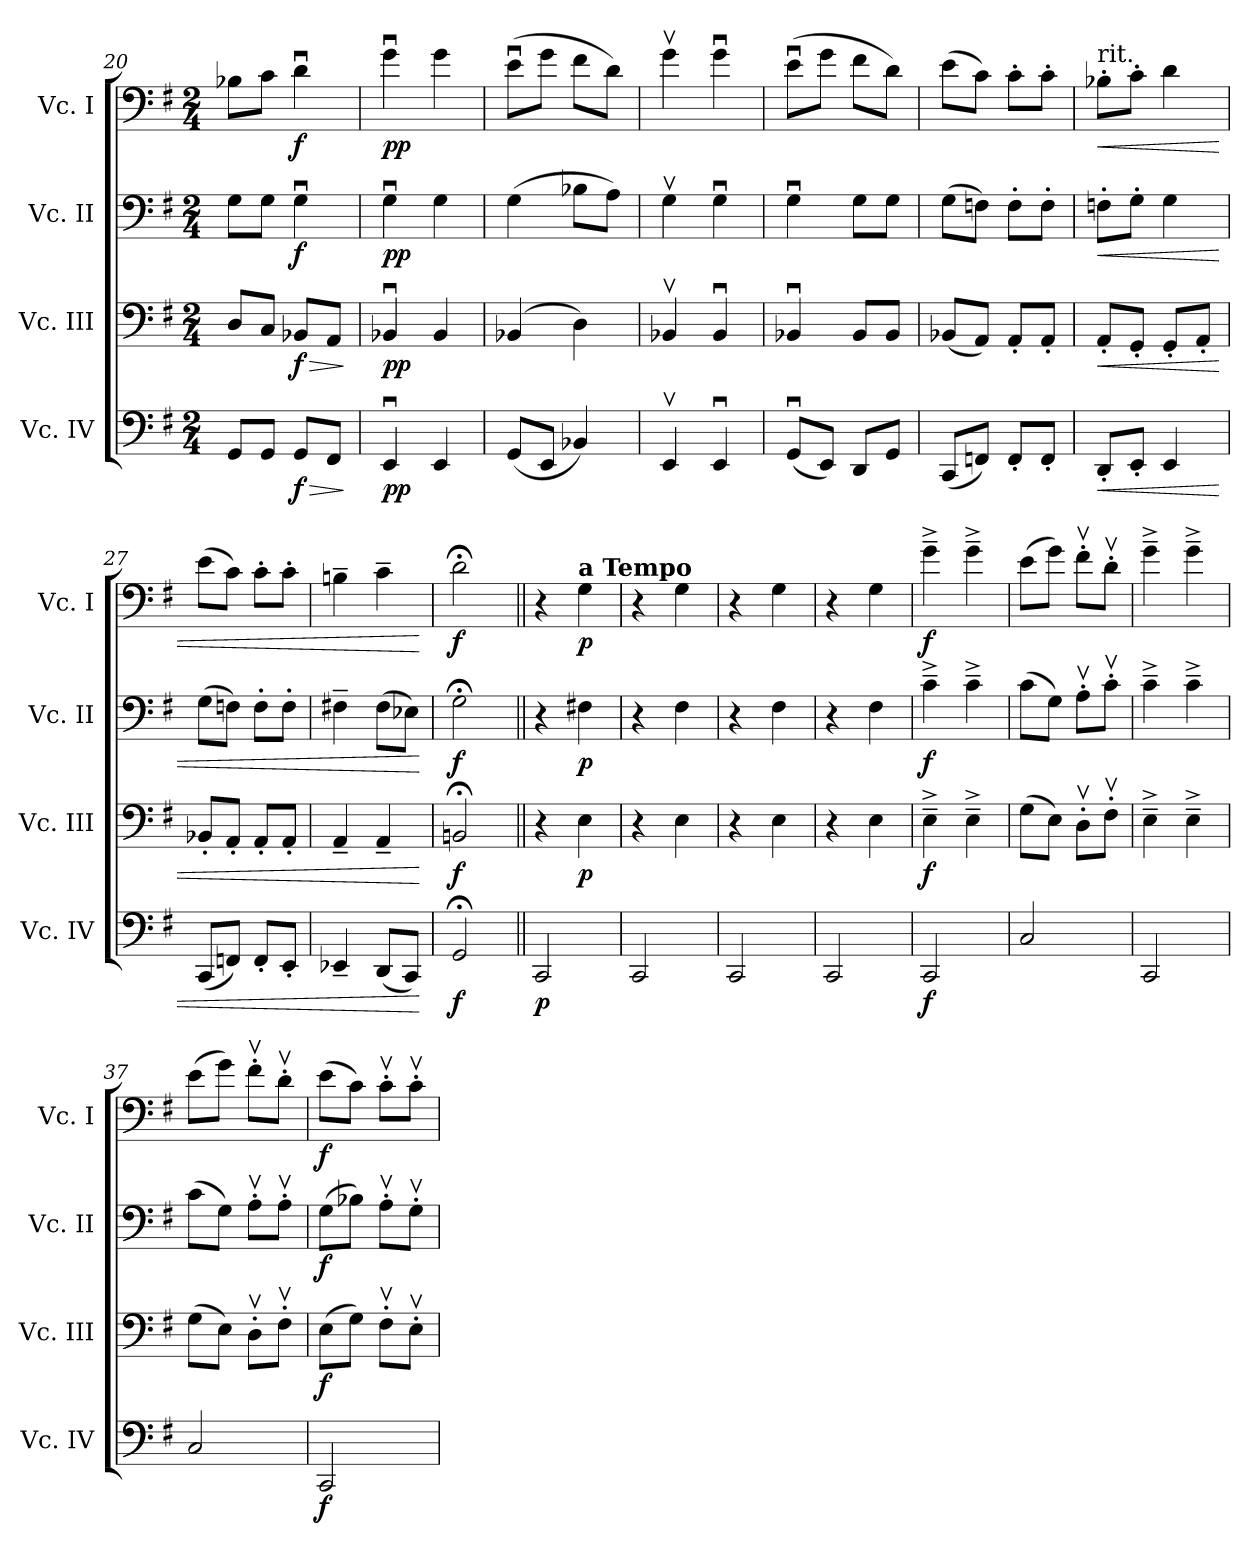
**kern	**dynam	**kern	**dynam	**kern	**dynam	**kern	**dynam
*part4	*part4	*part3	*part3	*part2	*part2	*part1	*part1
*staff4	*staff4	*staff3	*staff3	*staff2	*staff2	*staff1	*staff1
*I"Vc. IV	*	*I"Vc. III	*	*I"Vc. II	*	*I"Vc. I	*
*I'Vc. IV	*	*I'Vc. III	*	*I'Vc. II	*	*I'Vc. I	*
*clefF4	*	*clefF4	*	*clefF4	*	*clefF4	*
*k[f#]	*	*k[f#]	*	*k[f#]	*	*k[f#]	*
*M2/4	*	*M2/4	*	*M2/4	*	*M2/4	*
=20	=20	=20	=20	=20	=20	=20	=20
8GG/L	.	8D/L	.	8G\L	.	8B-X\L	.
8GG/J	.	8C/J	.	8G\J	.	8c\J	.
!	!LO:HP:b	!	!LO:HP:b	!	!	!	!
!	!LO:DY:n=1:b	!	!LO:DY:n=1:b	!	!LO:DY:b	!	!LO:DY:b
8GG/L	> f	8BB-X/L	> f	4Gu\	f	4du\	f
8FF#/J	.	8AA/J	.	.	.	.	.
.	]	.	]	.	.	.	.
=21	=21	=21	=21	=21	=21	=21	=21
!	!LO:DY:b	!	!LO:DY:b	!	!LO:DY:b	!	!LO:DY:b
4EEu/	pp	4BB-Xu/	pp	4Gu\	pp	4gu\	pp
4EE/	.	4BB-/	.	4G\	.	4g\	.
=22	=22	=22	=22	=22	=22	=22	=22
(8GG/L	.	(>4BB-X/	.	(>4G\	.	(>8eu\L	.
8EE/J	.	.	.	.	.	8g\J	.
4BB-X/)	.	4D\)	.	8B-X\L	.	8f#\L	.
.	.	.	.	8A\J)	.	8d\J)	.
=23	=23	=23	=23	=23	=23	=23	=23
4EEv/	.	4BB-Xv/	.	4Gv\	.	4gv\	.
4EEu/	.	4BB-u/	.	4Gu\	.	4gu\	.
=24	=24	=24	=24	=24	=24	=24	=24
(8GGu/L	.	4BB-Xu/	.	4Gu\	.	(>8eu\L	.
8EE/J)	.	.	.	.	.	8g\J	.
8DD/L	.	8BB-/L	.	8G\L	.	8f#\L	.
8GG/J	.	8BB-/J	.	8G\J	.	8d\J)	.
!!LO:LB:g=z
=25	=25	=25	=25	=25	=25	=25	=25
(8CC/L	.	(8BB-X/L	.	(>8G\L	.	(>8e\L	.
8FFn/J)	.	8AA/J)	.	8Fn\J)	.	8c\J)	.
8FF'/L	.	8AA'/L	.	8F'\L	.	8c'\L	.
8FF'/J	.	8AA'/J	.	8F'\J	.	8c'\J	.
=26	=26	=26	=26	=26	=26	=26	=26
!	!	!	!	!	!	!LO:TX:a:t=rit.	!
!	!LO:HP:b	!	!LO:HP:b	!	!LO:HP:b	!	!LO:HP:b
8DD'/L	<	8AA'/L	<	8Fn'\L	<	8B-X'\L	<
8EE'/J	.	8GG'/J	.	8G'\J	.	8c'\J	.
4EE/	.	8GG'/L	.	4G\	.	4d\	.
.	.	8AA'/J	.	.	.	.	.
=27	=27	=27	=27	=27	=27	=27	=27
(8CC/L	.	8BB-X'/L	.	(>8G\L	.	(>8e\L	.
8FFn/J)	.	8AA'/J	.	8Fn\J)	.	8c\J)	.
8FF'/L	.	8AA'/L	.	8F'\L	.	8c'\L	.
8EE'/J	.	8AA'/J	.	8F'\J	.	8c'\J	.
=28	=28	=28	=28	=28	=28	=28	=28
4EE-X~/	.	4AA~/	.	4F#X~\	.	4Bn~\	.
(8DD/L	.	4AA~/	.	(>8F#\L	.	4c~\	.
8CC/J)	.	.	.	8E-X\J)	.	.	.
.	[	.	[	.	[	.	[
=29	=29	=29	=29	=29	=29	=29	=29
!	!LO:DY:b	!	!LO:DY:b	!	!LO:DY:b	!	!LO:DY:b
2GG;</	f	2BBn;</	f	2G;<\	f	2d;<\	f
!!LO:LB:g=z
=30||	=30||	=30||	=30||	=30||	=30||	=30||	=30||
!	!LO:DY:b	!	!	!	!	!	!
2CC/	p	4r	.	4r	.	4r	.
!	!	!	!	!	!	!LO:TX:a:B:t=a Tempo	!
!	!	!	!LO:DY:b	!	!LO:DY:b	!	!LO:DY:b
.	.	4E\	p	4F#X\	p	4G\	p
=31	=31	=31	=31	=31	=31	=31	=31
2CC/	.	4r	.	4r	.	4r	.
.	.	4E\	.	4F#\	.	4G\	.
=32	=32	=32	=32	=32	=32	=32	=32
2CC/	.	4r	.	4r	.	4r	.
.	.	4E\	.	4F#\	.	4G\	.
=33	=33	=33	=33	=33	=33	=33	=33
2CC/	.	4r	.	4r	.	4r	.
.	.	4E\	.	4F#\	.	4G\	.
=34	=34	=34	=34	=34	=34	=34	=34
!	!LO:DY:b	!	!LO:DY:b	!	!LO:DY:b	!	!LO:DY:b
2CC/	f	4E^~\	f	4c^~\	f	4g^~\	f
.	.	4E^~\	.	4c^~\	.	4g^~\	.
=35	=35	=35	=35	=35	=35	=35	=35
2C/	.	(>8G\L	.	(>8c\L	.	(>8e\L	.
.	.	8E\J)	.	8G\J)	.	8g\J)	.
.	.	8Dv'\L	.	8Av'\L	.	8f#v'\L	.
.	.	8F#v'\J	.	8cv'\J	.	8dv'\J	.
!!LO:PB:g=z
=36	=36	=36	=36	=36	=36	=36	=36
2CC/	.	4E^~\	.	4c^~\	.	4g^~\	.
.	.	4E^~\	.	4c^~\	.	4g^~\	.
=37	=37	=37	=37	=37	=37	=37	=37
2C/	.	(>8G\L	.	(>8c\L	.	(>8e\L	.
.	.	8E\J)	.	8G\J)	.	8g\J)	.
.	.	8Dv'\L	.	8Av'\L	.	8f#v'\L	.
.	.	8F#v'\J	.	8Av'\J	.	8dv'\J	.
=38	=38	=38	=38	=38	=38	=38	=38
!	!LO:DY:b	!	!LO:DY:b	!	!LO:DY:b	!	!LO:DY:b
2CC/	f	(>8E\L	f	(8G\L	f	(>8e\L	f
.	.	8G\J)	.	8B-X\J)	.	8c\J)	.
.	.	8F#v'\L	.	8Av'\L	.	8cv'\L	.
.	.	8Ev'\J	.	8Gv'\J	.	8cv'\J	.
=	=	=	=	=	=	=	=
*-	*-	*-	*-	*-	*-	*-	*-
